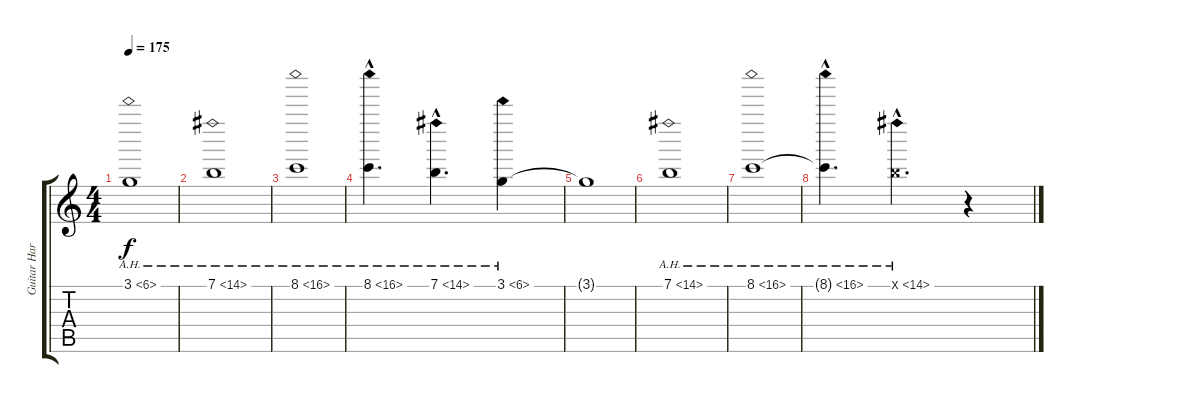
\track ("Guitar Har." "Guitar Har") {instrument distortionguitar}
\staff {score tabs}
\tuning (E4 B3 G3 D3 A2 E2) {hide}
\ts (4 4)
\tempo 175
\clef g2
\ks c
3.1{ah 3}.1{dy f} |
7.1{ah 7}.1 |
8.1{ah 8}.1 |
8.1{ah 8 hac}.4{d} 7.1{ah 7 hac}.4{d} 3.1{ah 3}.4 |
3.1{t}.1 |
7.1{ah 7}.1 |
8.1{ah 8}.1 |
8.1{ah 8 hac t}.4{d} 7.1{ah 7 hac x}.4{d} r.4
